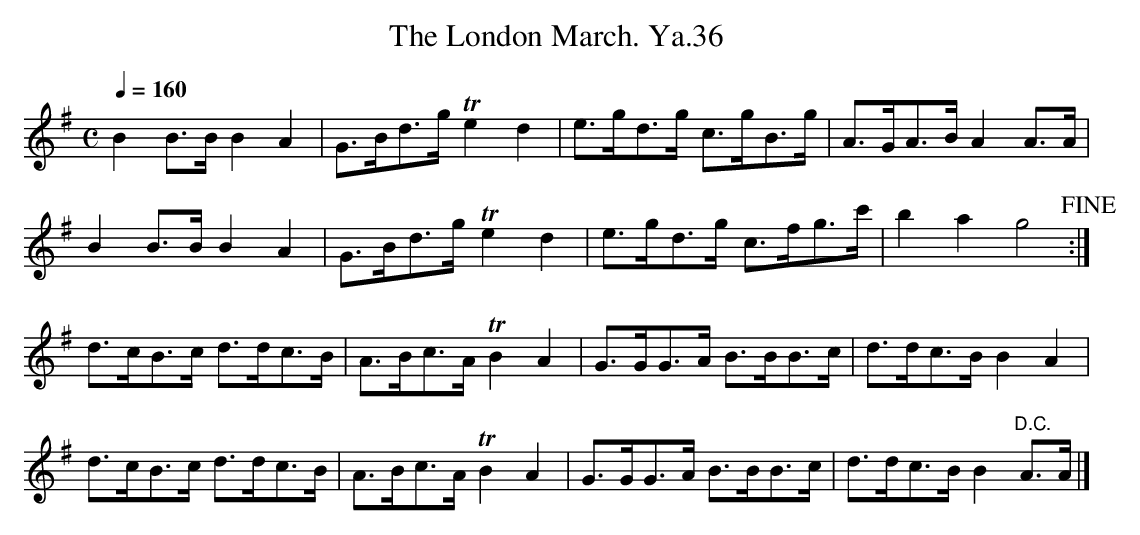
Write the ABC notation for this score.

X:1
T:London March. Ya.36, The
L:1/8
M:C
Q:1/4=160
K:G
B2B>BB2A2 | G>Bd>g !trill!e2d2 | e>gd>g c>gB>g | A>GA>BA2A>A|
B2B>BB2A2|G>Bd>g !trill!e2d2|e>gd>g c>fg>c'|b2a2g4!fine!:|
d>cB>c d>dc>B | A>Bc>A !trill!B2A2 | G>GG>A B>BB>c | d>dc>B B2A2 |
d>cB>c d>dc>B| A>Bc>A !trill!B2A2|G>GG>A B>BB>c | d>dc>B B2"D.C."A>A|]
